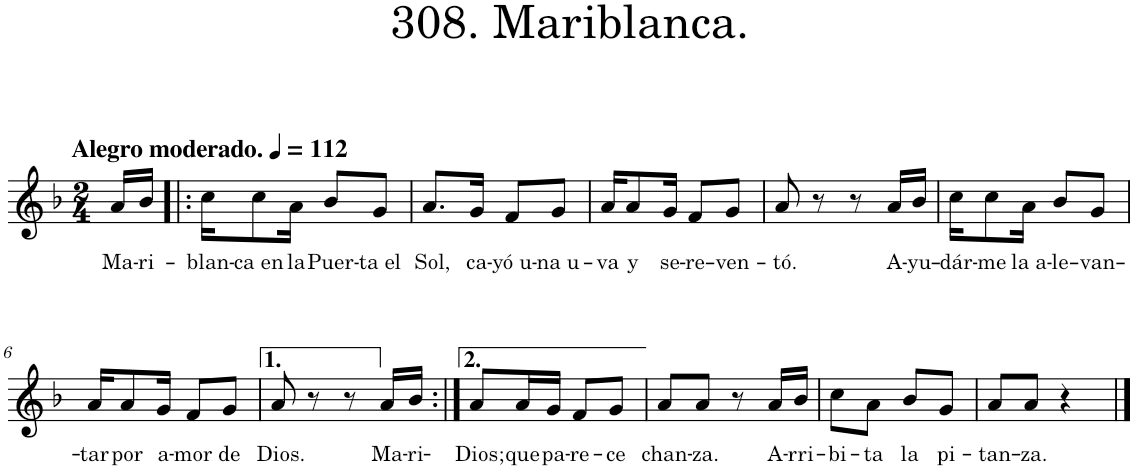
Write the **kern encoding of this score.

**kern	**text
*part1	*part1
*staff1	*staff1
*I"Piano	*
*I'Pno.	*
*clefG2	*
*k[b-]	*
*M2/4	*
*MM112	*
=	=
!LO:TX:a:B:t=Alegro moderado.	!
!	!LO:LY:b
16a/LL	Ma-
!	!LO:LY:b
16b-/JJ	-ri-
=1!|:	=1!|:
!	!LO:LY:b
16cc\KL	-blan-
!	!LO:LY:b
8cc\	-ca en
!	!LO:LY:b
16a\Jk	la
!	!LO:LY:b
8b-/L	Puer-
!	!LO:LY:b
8g/J	-ta el
=2	=2
!	!LO:LY:b
8.a/L	Sol,
!	!LO:LY:b
16g/Jk	ca-
!	!LO:LY:b
8f/L	-yó u-
!	!LO:LY:b
8g/J	-na u-
=3	=3
!	!LO:LY:b
16a/KL	-va
!	!LO:LY:b
8a/	y
!	!LO:LY:b
16g/Jk	se-
!	!LO:LY:b
8f/L	-re-
!	!LO:LY:b
8g/J	-ven-
=4	=4
!	!LO:LY:b
8a/	-tó.
8r	.
8r	.
!	!LO:LY:b
16a/LL	A-
!	!LO:LY:b
16b-/JJ	-yu-
=5	=5
!	!LO:LY:b
16cc\KL	-dár-
!	!LO:LY:b
8cc\	-me
!	!LO:LY:b
16a\Jk	la a-
!	!LO:LY:b
8b-/L	-le-
!	!LO:LY:b
8g/J	-van-
!!LO:LB:g=z
=6	=6
!	!LO:LY:b
16a/KL	-tar
!	!LO:LY:b
8a/	por
!	!LO:LY:b
16g/Jk	a-
!	!LO:LY:b
8f/L	-mor
!	!LO:LY:b
8g/J	de
=7	=7
!	!LO:LY:b
8a/	Dios.
8r	.
8r	.
!	!LO:LY:b
16a/LL	Ma-
!	!LO:LY:b
16b-/JJ	-ri-
=8:|!	=8:|!
!	!LO:LY:b
8a/L	Dios;
!	!LO:LY:b
16a/L	que
!	!LO:LY:b
16g/JJ	pa-
!	!LO:LY:b
8f/L	-re-
!	!LO:LY:b
8g/J	-ce
=9	=9
!	!LO:LY:b
8a/L	chan-
!	!LO:LY:b
8a/J	-za.
8r	.
!	!LO:LY:b
16a/LL	A-
!	!LO:LY:b
16b-/JJ	-rri-
=10	=10
!	!LO:LY:b
8cc\L	-bi-
!	!LO:LY:b
8a\J	-ta
!	!LO:LY:b
8b-/L	la
!	!LO:LY:b
8g/J	pi-
=11	=11
!	!LO:LY:b
8a/L	-tan-
!	!LO:LY:b
8a/J	-za.
4r	.
==	==
*-	*-
